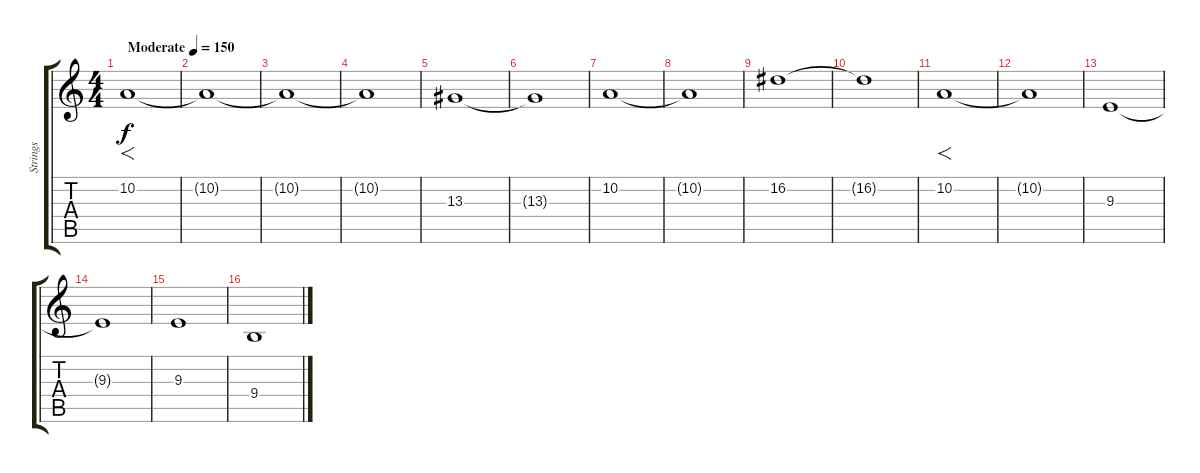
\track ("Strings" "Strings") {instrument stringensemble1}
\staff {score tabs}
\tuning (E4 B3 G3 D3 A2 E2) {hide}
\ts (4 4)
\tempo (150 "Moderate")
\clef g2
\ks c
10.2.1{f dy f instrument stringensemble1} |
10.2{t}.1 |
10.2{t}.1 |
10.2{t}.1 |
13.3.1 |
13.3{t}.1 |
10.2.1 |
10.2{t}.1 |
16.2.1 |
16.2{t}.1 |
10.2.1{f} |
10.2{t}.1 |
9.3.1 |
9.3{t}.1 |
9.3.1 |
9.4.1
